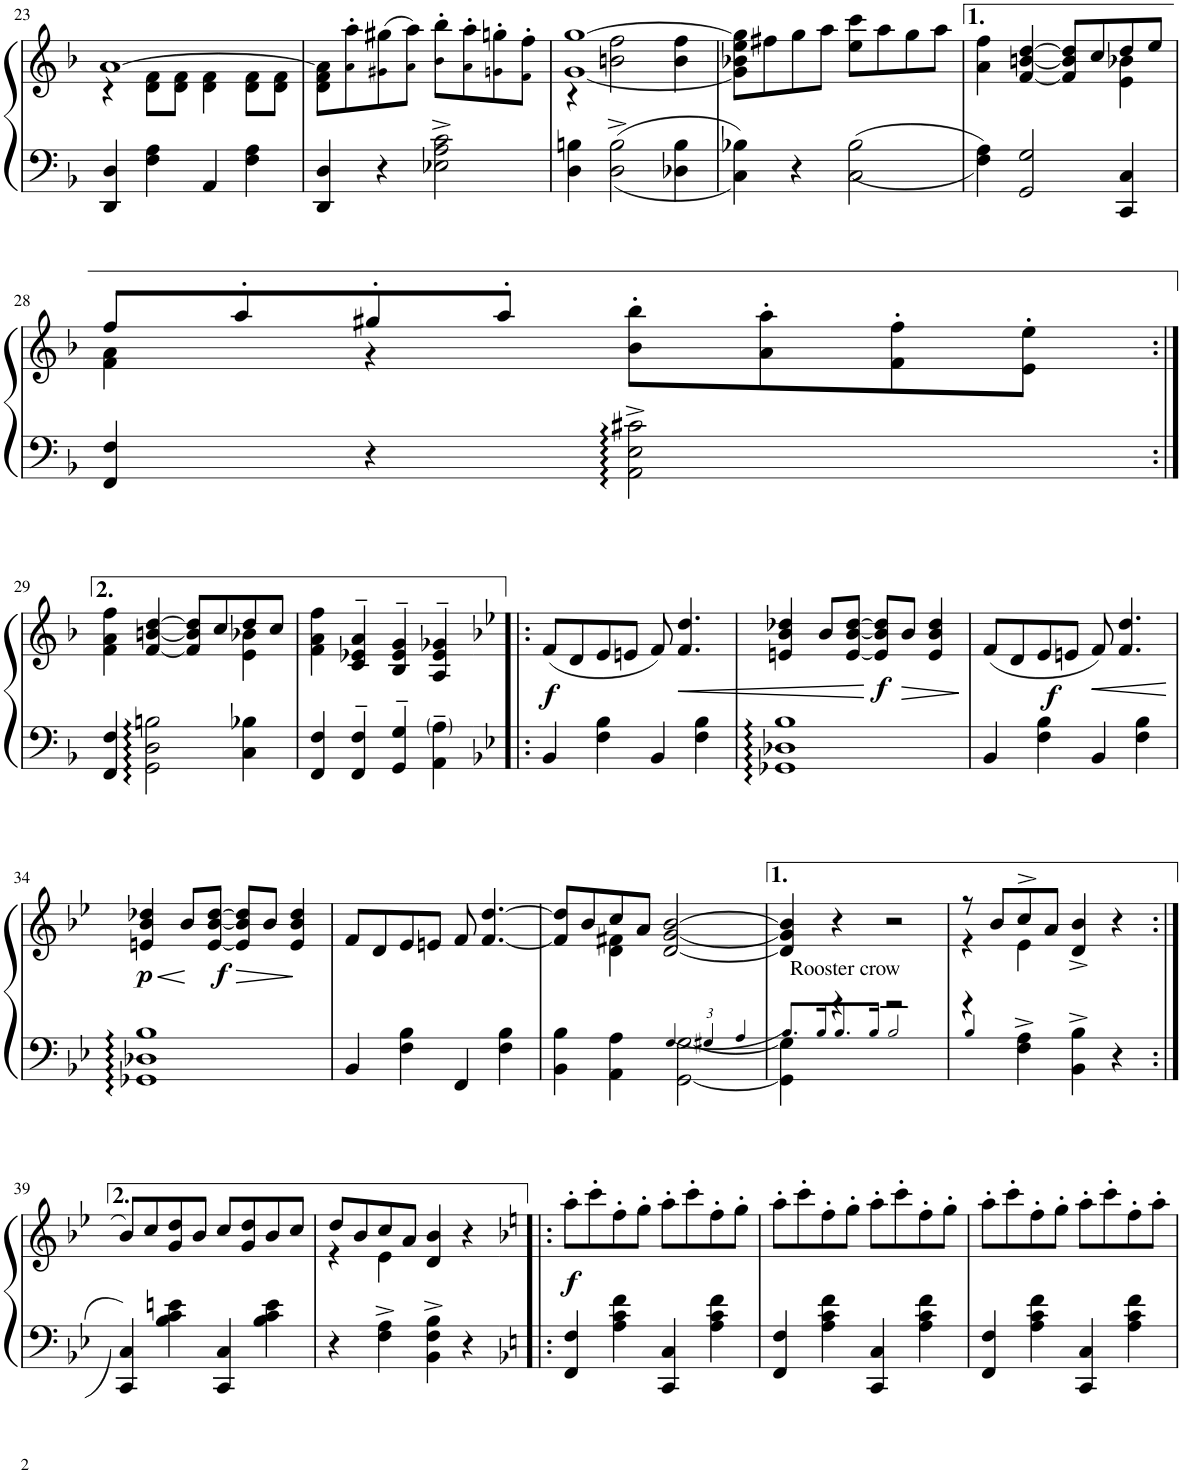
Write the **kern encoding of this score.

**kern	**kern	**dynam
*part1	*part1	*part1
*staff2	*staff1	*staff1/2
*I"Piano	*	*
*I'Pno.	*	*
!!LO:PB:g=z
*clefF4	*clefG2	*
*k[b-]	*k[b-]	*
*M2/2	*M2/2	*
*met(c|)	*met(c|)	*
=23	=23	=23
*	*^	*
4DD/ 4D/	[1a	4r	.
4F\ 4A\	.	8d\ 8f\L	.
.	.	8d\ 8f\J	.
4AA/	.	4d\ 4f\	.
4F\ 4A\	.	8d\ 8f\L	.
.	.	8d\ 8f\J	.
*	*v	*v	*
=24	=24	=24
4DD/ 4D/	8d\ 8f\ 8a\]L	.
.	8a!\' 8aa\'	.
4r	(8g#X!\ 8gg#X\	.
.	8a!\ 8aa\J)	.
2E-X\^ 2A\^ 2c\^	8b-!\' 8bb-\'L	.
.	8a!\' 8aa\'	.
.	8gn!\' 8ggn\'	.
.	8f!\' 8ff\'J	.
=25	=25	=25
*	*^	*
4D\ 4Bn\	[<1g [1gg	4r	.
2D\^ 2B\^	.	2bn\ 2ff\	.
4D-X\ 4B\	.	4b\ 4ff\	.
*	*v	*v	*
=26	=26	=26
4C\ 4B-X\	8g\] 8b-X\ 8ee\ 8gg\]L	.
.	8ff#X\	.
4r	8gg\	.
.	8aa\J	.
2C\ 2B-\	8ee\ 8ccc\L	.
.	8aa\	.
.	8gg\	.
.	8aa\J	.
=27	=27	=27
*	*^	*
4F\ 4A\	4a\ 4ff\	2.ryy	.
2GG/ 2G/	[<4f/ [4bn/ [4dd/	.	.
.	8f/] 8b/] 8dd/]L	.	.
.	8cc/	.	.
4CC/ 4C/	8dd/	4e\ 4b-X\	.
.	8ee/J	.	.
!!LO:LB:g=z	!!
=28	=28	=28	=28
4FF/ 4F/	8ff/L	4f\ 4a\	.
.	8aa'/	.	.
4r	8gg#X'/	4r	.
.	8aa'/J	.	.
2AA\^ 2E\^ 2c#X\^	8b-\'> 8bb-\'>L	2ryy	.
.	8a\'> 8aa\'>	.	.
.	8f\'> 8ff\'>	.	.
.	8e\'> 8ee\'>J	.	.
!!LO:LB:g=z	!!
=29:|!	=29:|!	=29:|!	=29:|!
4FF/ 4F/	4f\ 4a\ 4ff\	2.ryy	.
2GG\ 2D\ 2Bn\	[<4f/ [4bn/ [4dd/	.	.
.	8f/] 8b/] 8dd/]L	.	.
.	8cc/	.	.
4C\ 4B-X\	8dd/	4e\ 4b-X\	.
.	8cc/J	.	.
*	*v	*v	*
=30	=30	=30
4FF/ 4F/	4f\ 4a\ 4ff\	.
4FF/~> 4F/~>	4c/~> 4e-X/~> 4a/~>	.
4GG/~> 4G/~>	4B-/~> 4e-/~> 4g/~>	.
4AA\~ 4A\~	4A/~> 4e-/~> 4g-X/~>	.
=31!|:	=31!|:	=31!|:
*k[b-e-]	*k[b-e-]	*
!	!	!LO:DY:b
4BB-/	(8f/L	f
.	8d/	.
4F\ 4B-\	8e-/	.
.	8en/J	.
4BB-/	8f/)	.
!	!	!LO:HP:b
.	4.f/ 4.dd/	<
4F\ 4B-\	.	.
=32	=32	=32
1GG-X 1D-X 1B-	4en/ 4b-/ 4dd-X/	.
.	8b-/L	.
.	[8e/ [8b-/ [8dd-/J	.
!	!	!LO:DY:n=1:b
.	8e/] 8b-/] 8dd-/]L	[ f
!	!	!LO:HP:b
.	8b-/J	>
.	4e/ 4b-/ 4dd-/	.
.	.	]
=33	=33	=33
4BB-/	(8f/L	.
.	8d/	.
!	!	!LO:DY:b
4F\ 4B-\	8e-/	f
.	8en/J	.
!	!	!LO:HP:b
4BB-/	8f/)	<
.	4.f/ 4.dd/	.
4F\ 4B-\	.	.
.	.	[
!!LO:LB:g=z
=34	=34	=34
!	!	!LO:HP:b
!	!	!LO:DY:n=1:b
1GG-X 1D-X 1B-	4en/ 4b-/ 4dd-X/	< p
.	8b-/L	.
!	!	!LO:DY:n=2:b
.	[8e/ [8b-/ [8dd-/J	[ f
!	!	!LO:HP:b
.	8e/] 8b-/] 8dd-/]L	>
.	8b-/J	.
.	4e/ 4b-/ 4dd-/	]
=35	=35	=35
4BB-/	8f/L	.
.	8d/	.
4F\ 4B-\	8e-/	.
.	8en/J	.
4FF/	8f/	.
.	[<4.f/ [4.dd/	.
4F\ 4B-\	.	.
=36	=36	=36
*^	*^	*
4BB-\ 4B-\	2ryy	8f/] 8dd/]L	4ryy	.
.	.	8b-/	.	.
4AA\ 4A\	.	8cc/	4d\ 4f#X\	.
.	.	8a/J	.	.
*	*Xbrackettup	*	*	*
[2GG\ [<2G\	6G!/	[<2d/ [2g/ [2b-/	2ryy	.
.	6G#X!/	.	.	.
.	6A!/	.	.	.
*	*	*v	*v	*
=37	=37	=37	=37
!LO:TX:a:t=Rooster crow	!	!	!
4GG\] 4G\]	8.B-!/L	4d/] 4g/] 4b-/]	.
.	16B-!/K	.	.
4r	8.B-!/	4r	.
.	16B-!/Jk	.	.
2r	2B-!/	2r	.
=38	=38	=38	=38
*	*	*^	*
4r	4B-!/	8r	4r	.
.	.	8b-/L	.	.
4F\^> 4A\^>	2.ryy	8cc^/	4e-\	.
.	.	8a/J	.	.
4BB-\^> 4B-\^>	.	4d/^ 4b-/^	2ryy	.
4r	.	4r	.	.
*v	*v	*	*	*
*	*v	*v	*
!!LO:LB:g=z
=39:|!	=39:|!	=39:|!
.	[>qb-	.
4CC/ 4C/	8b-/L]	.
.	8cc/	.
4B-\ 4c\ 4en\	8g/ 8dd/	.
.	8b-/J	.
4CC/ 4C/	8cc/L	.
.	8g/ 8dd/	.
4B-\ 4c\ 4e\	8b-/	.
.	8cc/J	.
=40	=40	=40
*	*^	*
4r	8dd/L	4r	.
.	8b-/	.	.
4F\^ 4A\^	8cc/	4e-\	.
.	8a/J	.	.
4BB-\^ 4F\^ 4B-\^	4d/ 4b-/	2ryy	.
4r	4r	.	.
*	*v	*v	*
=41!|:	=41!|:	=41!|:
*k[b-]	*k[b-]	*
!	!	!LO:DY:b
4FF/ 4F/	8aa'\L	f
.	8ccc'\	.
4A\ 4c\ 4f\	8ff'\	.
.	8gg'\J	.
4CC/ 4C/	8aa'\L	.
.	8ccc'\	.
4A\ 4c\ 4f\	8ff'\	.
.	8gg'\J	.
=42	=42	=42
4FF/ 4F/	8aa'\L	.
.	8ccc'\	.
4A\ 4c\ 4f\	8ff'\	.
.	8gg'\J	.
4CC/ 4C/	8aa'\L	.
.	8ccc'\	.
4A\ 4c\ 4f\	8ff'\	.
.	8gg'\J	.
=43	=43	=43
4FF/ 4F/	8aa'\L	.
.	8ccc'\	.
4A\ 4c\ 4f\	8ff'\	.
.	8gg'\J	.
4CC/ 4C/	8aa'\L	.
.	8ccc'\	.
4A\ 4c\ 4f\	8ff'\	.
.	8aa'\J	.
=	=	=
*-	*-	*-
